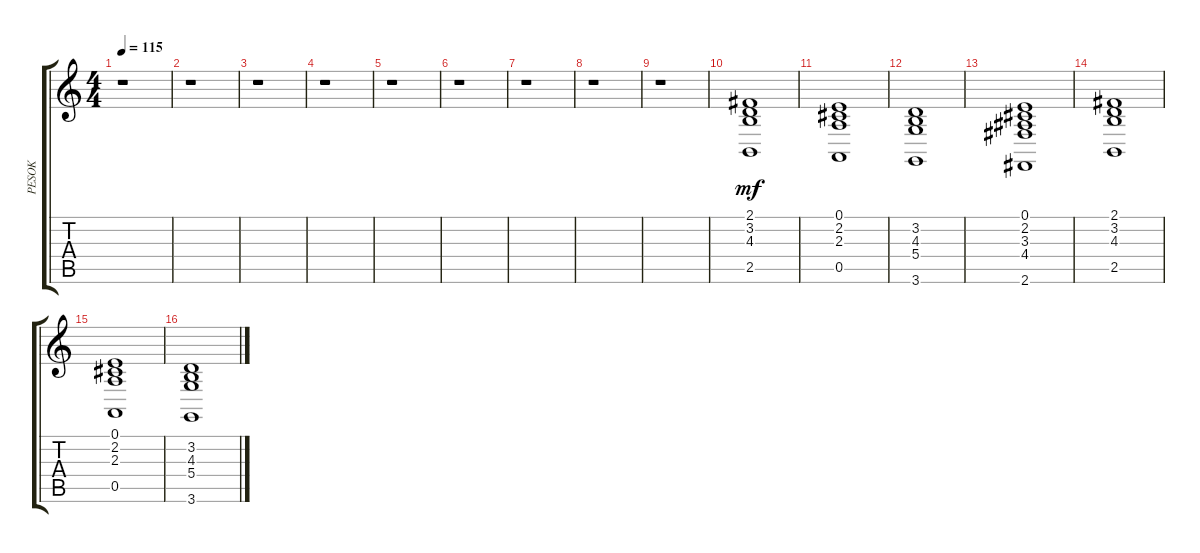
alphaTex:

\track ("PESOK" "PESOK") {instrument stringensemble1}
\staff {score tabs}
\tuning (E4 B3 G3 D3 A2 E2) {hide}
\ts (4 4)
\tempo 115
\clef g2
\ks c
r.1{dy mf} |
r.1 |
r.1 |
r.1 |
r.1 |
r.1 |
r.1 |
r.1 |
r.1 |
(2.1 3.2 4.3 2.5).1 |
(0.1 2.2 2.3 0.5).1 |
(3.2 4.3 5.4 3.6).1 |
(0.1 2.2 3.3 4.4 2.6).1 |
(2.1 3.2 4.3 2.5).1 |
(0.1 2.2 2.3 0.5).1 |
(3.2 4.3 5.4 3.6).1
